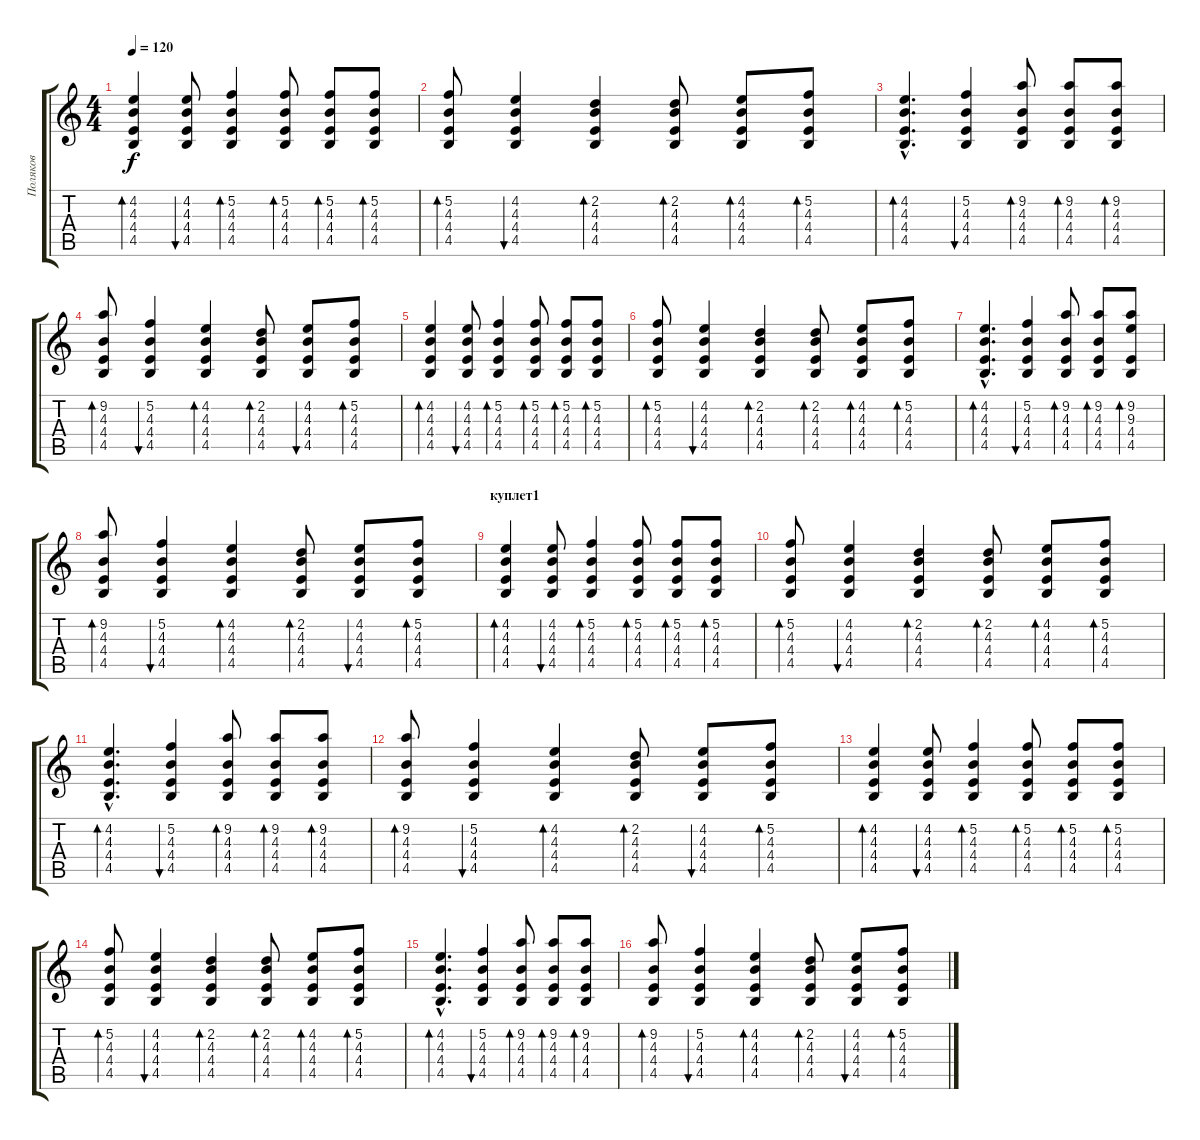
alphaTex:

\track ("Поляков" "Поляков") {instrument acousticguitarsteel}
\staff {score tabs}
\tuning (E4 C4 G3 C3 G2 C2) {hide}
\ts (4 4)
\tempo 120
\clef g2
\ks c
(4.2 4.3 4.4 4.5).4{bd 60 dy f instrument acousticguitarsteel} (4.2 4.3 4.4 4.5).8{bu 60} (5.2 4.3 4.4 4.5).4{bd 60} (5.2 4.3 4.4 4.5).8{bd 60} (5.2 4.3 4.4 4.5).8{bd 60} (5.2 4.3 4.4 4.5).8{bd 60} |
(5.2 4.3 4.4 4.5).8{bd 60} (4.2 4.3 4.4 4.5).4{bu 60} (2.2 4.3 4.4 4.5).4{bd 60} (2.2 4.3 4.4 4.5).8{bd 60} (4.2 4.3 4.4 4.5).8{bd 60} (5.2 4.3 4.4 4.5).8{bd 60} |
(4.2{hac} 4.3{hac} 4.4{hac} 4.5{hac}).4{d bd 60} (5.2 4.3 4.4 4.5).4{bu 60} (9.2 4.3 4.4 4.5).8{bd 60} (9.2 4.3 4.4 4.5).8{bd 60} (9.2 4.3 4.4 4.5).8{bd 60} |
(9.2 4.3 4.4 4.5).8{bd 60} (5.2 4.3 4.4 4.5).4{bu 60} (4.2 4.3 4.4 4.5).4{bd 60} (2.2 4.3 4.4 4.5).8{bd 60} (4.2 4.3 4.4 4.5).8{bu 60} (5.2 4.3 4.4 4.5).8{bd 60} |
(4.2 4.3 4.4 4.5).4{bd 60} (4.2 4.3 4.4 4.5).8{bu 60} (5.2 4.3 4.4 4.5).4{bd 60} (5.2 4.3 4.4 4.5).8{bd 60} (5.2 4.3 4.4 4.5).8{bd 60} (5.2 4.3 4.4 4.5).8{bd 60} |
(5.2 4.3 4.4 4.5).8{bd 60} (4.2 4.3 4.4 4.5).4{bu 60} (2.2 4.3 4.4 4.5).4{bd 60} (2.2 4.3 4.4 4.5).8{bd 60} (4.2 4.3 4.4 4.5).8{bd 60} (5.2 4.3 4.4 4.5).8{bd 60} |
(4.2{hac} 4.3{hac} 4.4{hac} 4.5{hac}).4{d bd 60} (5.2 4.3 4.4 4.5).4{bu 60} (9.2 4.3 4.4 4.5).8{bd 60} (9.2 4.3 4.4 4.5).8{bd 60} (9.2 9.3 4.4 4.5).8{bd 60} |
(9.2 4.3 4.4 4.5).8{bd 60} (5.2 4.3 4.4 4.5).4{bu 60} (4.2 4.3 4.4 4.5).4{bd 60} (2.2 4.3 4.4 4.5).8{bd 60} (4.2 4.3 4.4 4.5).8{bu 60} (5.2 4.3 4.4 4.5).8{bd 60} |
\section ("" "куплет1")
(4.2 4.3 4.4 4.5).4{bd 60} (4.2 4.3 4.4 4.5).8{bu 60} (5.2 4.3 4.4 4.5).4{bd 60} (5.2 4.3 4.4 4.5).8{bd 60} (5.2 4.3 4.4 4.5).8{bd 60} (5.2 4.3 4.4 4.5).8{bd 60} |
(5.2 4.3 4.4 4.5).8{bd 60} (4.2 4.3 4.4 4.5).4{bu 60} (2.2 4.3 4.4 4.5).4{bd 60} (2.2 4.3 4.4 4.5).8{bd 60} (4.2 4.3 4.4 4.5).8{bd 60} (5.2 4.3 4.4 4.5).8{bd 60} |
(4.2{hac} 4.3{hac} 4.4{hac} 4.5{hac}).4{d bd 60} (5.2 4.3 4.4 4.5).4{bu 60} (9.2 4.3 4.4 4.5).8{bd 60} (9.2 4.3 4.4 4.5).8{bd 60} (9.2 4.3 4.4 4.5).8{bd 60} |
(9.2 4.3 4.4 4.5).8{bd 60} (5.2 4.3 4.4 4.5).4{bu 60} (4.2 4.3 4.4 4.5).4{bd 60} (2.2 4.3 4.4 4.5).8{bd 60} (4.2 4.3 4.4 4.5).8{bu 60} (5.2 4.3 4.4 4.5).8{bd 60} |
(4.2 4.3 4.4 4.5).4{bd 60} (4.2 4.3 4.4 4.5).8{bu 60} (5.2 4.3 4.4 4.5).4{bd 60} (5.2 4.3 4.4 4.5).8{bd 60} (5.2 4.3 4.4 4.5).8{bd 60} (5.2 4.3 4.4 4.5).8{bd 60} |
(5.2 4.3 4.4 4.5).8{bd 60} (4.2 4.3 4.4 4.5).4{bu 60} (2.2 4.3 4.4 4.5).4{bd 60} (2.2 4.3 4.4 4.5).8{bd 60} (4.2 4.3 4.4 4.5).8{bd 60} (5.2 4.3 4.4 4.5).8{bd 60} |
(4.2{hac} 4.3{hac} 4.4{hac} 4.5{hac}).4{d bd 60} (5.2 4.3 4.4 4.5).4{bu 60} (9.2 4.3 4.4 4.5).8{bd 60} (9.2 4.3 4.4 4.5).8{bd 60} (9.2 4.3 4.4 4.5).8{bd 60} |
(9.2 4.3 4.4 4.5).8{bd 60} (5.2 4.3 4.4 4.5).4{bu 60} (4.2 4.3 4.4 4.5).4{bd 60} (2.2 4.3 4.4 4.5).8{bd 60} (4.2 4.3 4.4 4.5).8{bu 60} (5.2 4.3 4.4 4.5).8{bd 60}
